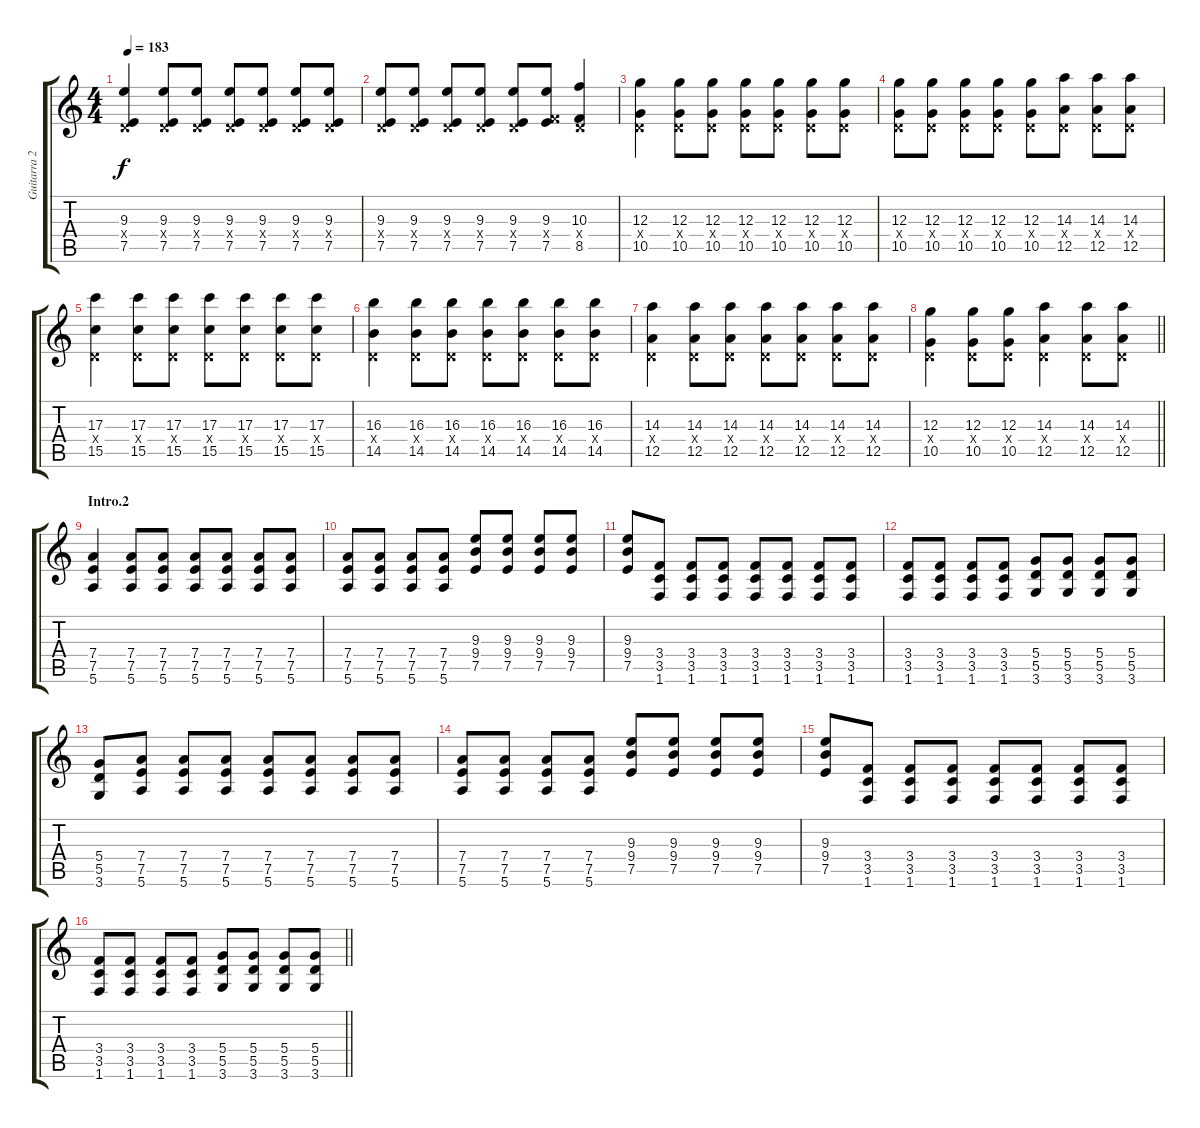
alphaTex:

\track ("Guitarra 2 - Erik" "Guitarra 2") {instrument overdrivenguitar}
\staff {score tabs}
\tuning (E4 B3 G3 D3 A2 E2) {hide}
\ts (4 4)
\tempo 183
\clef g2
\ks c
(9.3 0.4{x} 7.5).4{dy f} (9.3 0.4{x} 7.5).8 (9.3 0.4{x} 7.5).8 (9.3 0.4{x} 7.5).8 (9.3 0.4{x} 7.5).8 (9.3 0.4{x} 7.5).8 (9.3 0.4{x} 7.5).8 |
(9.3 0.4{x} 7.5).8 (9.3 0.4{x} 7.5).8 (9.3 0.4{x} 7.5).8 (9.3 0.4{x} 7.5).8 (9.3 0.4{x} 7.5).8 (9.3 3.4{x} 7.5).8 (10.3 0.4{x} 8.5).4 |
(12.3 0.4{x} 10.5).4 (12.3 0.4{x} 10.5).8 (12.3 0.4{x} 10.5).8 (12.3 0.4{x} 10.5).8 (12.3 0.4{x} 10.5).8 (12.3 0.4{x} 10.5).8 (12.3 0.4{x} 10.5).8 |
(12.3 0.4{x} 10.5).8 (12.3 0.4{x} 10.5).8 (12.3 0.4{x} 10.5).8 (12.3 0.4{x} 10.5).8 (12.3 0.4{x} 10.5).8 (14.3 0.4{x} 12.5).8 (14.3 0.4{x} 12.5).8 (14.3 0.4{x} 12.5).8 |
(17.3 0.4{x} 15.5).4 (17.3 0.4{x} 15.5).8 (17.3 0.4{x} 15.5).8 (17.3 0.4{x} 15.5).8 (17.3 0.4{x} 15.5).8 (17.3 0.4{x} 15.5).8 (17.3 0.4{x} 15.5).8 |
(16.3 0.4{x} 14.5).4 (16.3 0.4{x} 14.5).8 (16.3 0.4{x} 14.5).8 (16.3 0.4{x} 14.5).8 (16.3 0.4{x} 14.5).8 (16.3 0.4{x} 14.5).8 (16.3 0.4{x} 14.5).8 |
(14.3 0.4{x} 12.5).4 (14.3 0.4{x} 12.5).8 (14.3 0.4{x} 12.5).8 (14.3 0.4{x} 12.5).8 (14.3 0.4{x} 12.5).8 (14.3 0.4{x} 12.5).8 (14.3 0.4{x} 12.5).8 |
\barLineRight lightlight
(12.3 0.4{x} 10.5).4 (12.3 0.4{x} 10.5).8 (12.3 0.4{x} 10.5).8 (14.3 0.4{x} 12.5).4 (14.3 0.4{x} 12.5).8 (14.3 0.4{x} 12.5).8 |
\section ("" "Intro.2")
(7.4 7.5 5.6).4 (7.4 7.5 5.6).8 (7.4 7.5 5.6).8 (7.4 7.5 5.6).8 (7.4 7.5 5.6).8 (7.4 7.5 5.6).8 (7.4 7.5 5.6).8 |
(7.4 7.5 5.6).8 (7.4 7.5 5.6).8 (7.4 7.5 5.6).8 (7.4 7.5 5.6).8 (9.3 9.4 7.5).8 (9.3 9.4 7.5).8 (9.3 9.4 7.5).8 (9.3 9.4 7.5).8 |
(9.3 9.4 7.5).8 (3.4 3.5 1.6).8 (3.4 3.5 1.6).8 (3.4 3.5 1.6).8 (3.4 3.5 1.6).8 (3.4 3.5 1.6).8 (3.4 3.5 1.6).8 (3.4 3.5 1.6).8 |
(3.4 3.5 1.6).8 (3.4 3.5 1.6).8 (3.4 3.5 1.6).8 (3.4 3.5 1.6).8 (5.4 5.5 3.6).8 (5.4 5.5 3.6).8 (5.4 5.5 3.6).8 (5.4 5.5 3.6).8 |
(5.4 5.5 3.6).8 (7.4 7.5 5.6).8 (7.4 7.5 5.6).8 (7.4 7.5 5.6).8 (7.4 7.5 5.6).8 (7.4 7.5 5.6).8 (7.4 7.5 5.6).8 (7.4 7.5 5.6).8 |
(7.4 7.5 5.6).8 (7.4 7.5 5.6).8 (7.4 7.5 5.6).8 (7.4 7.5 5.6).8 (9.3 9.4 7.5).8 (9.3 9.4 7.5).8 (9.3 9.4 7.5).8 (9.3 9.4 7.5).8 |
(9.3 9.4 7.5).8 (3.4 3.5 1.6).8 (3.4 3.5 1.6).8 (3.4 3.5 1.6).8 (3.4 3.5 1.6).8 (3.4 3.5 1.6).8 (3.4 3.5 1.6).8 (3.4 3.5 1.6).8 |
\barLineRight lightlight
(3.4 3.5 1.6).8 (3.4 3.5 1.6).8 (3.4 3.5 1.6).8 (3.4 3.5 1.6).8 (5.4 5.5 3.6).8 (5.4 5.5 3.6).8 (5.4 5.5 3.6).8 (5.4 5.5 3.6).8
